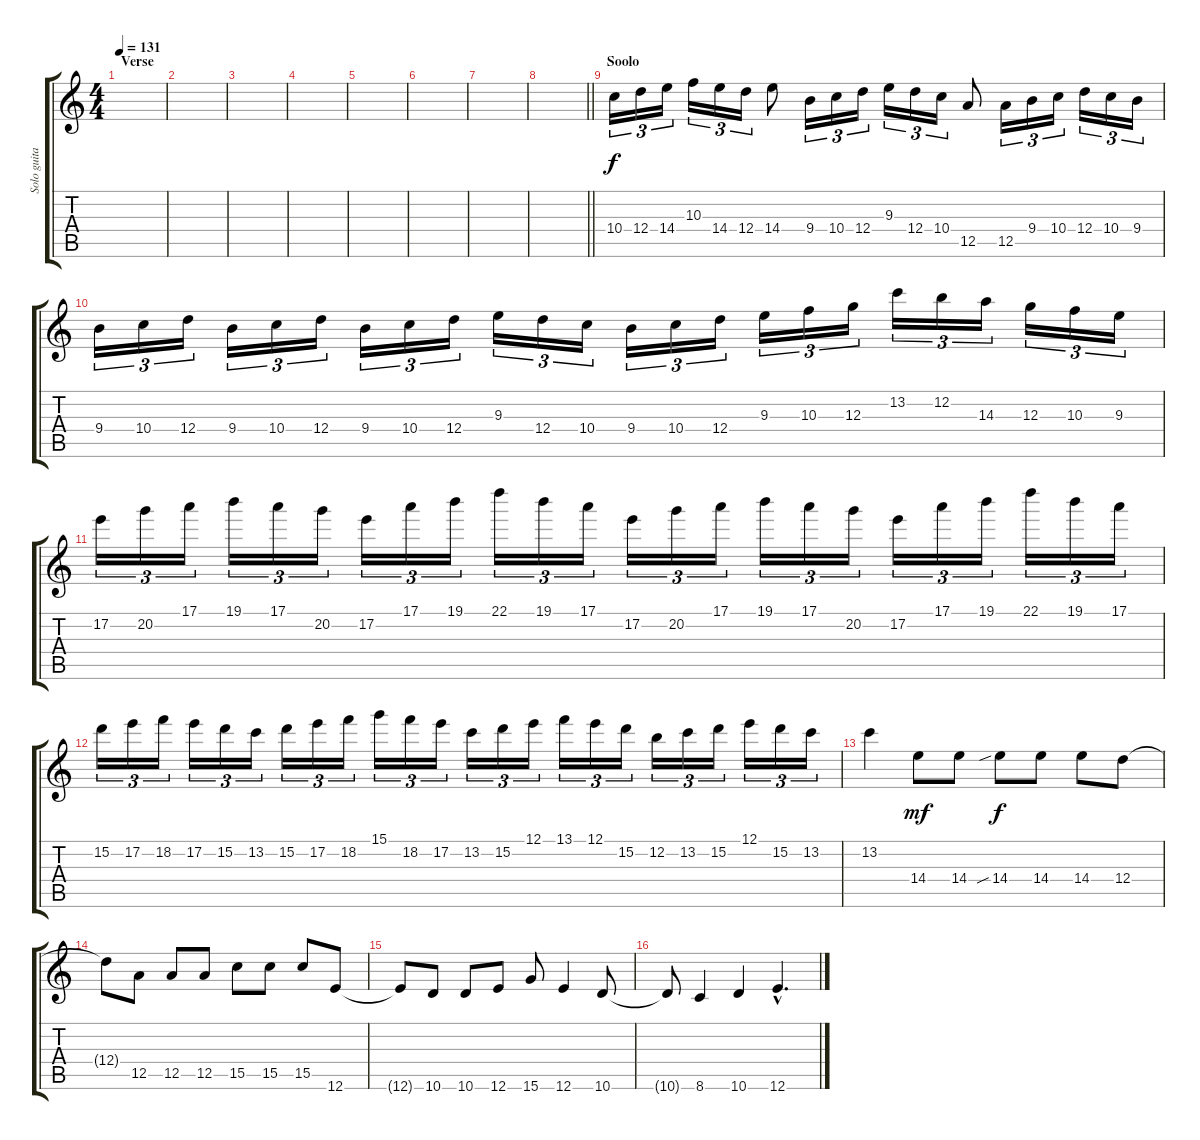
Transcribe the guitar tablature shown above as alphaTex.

\track ("Solo guitar" "Solo guita") {instrument distortionguitar}
\staff {score tabs}
\tuning (E4 B3 G3 D3 A2 E2) {hide}
\ts (4 4)
\section ("" "Verse")
\tempo 131
\clef g2
\ks c
|
|
|
|
|
|
|
\barLineRight lightlight
|
\section ("" "Soolo")
10.4.16{tu (3 2) balance 8} 12.4.16{tu (3 2)} 14.4.16{tu (3 2)} 10.3.16{tu (3 2)} 14.4.16{tu (3 2)} 12.4.16{tu (3 2)} 14.4.8 9.4.16{tu (3 2)} 10.4.16{tu (3 2)} 12.4.16{tu (3 2)} 9.3.16{tu (3 2)} 12.4.16{tu (3 2)} 10.4.16{tu (3 2)} 12.5.8 12.5.16{tu (3 2)} 9.4.16{tu (3 2)} 10.4.16{tu (3 2)} 12.4.16{tu (3 2)} 10.4.16{tu (3 2)} 9.4.16{tu (3 2)} |
9.4.16{tu (3 2)} 10.4.16{tu (3 2)} 12.4.16{tu (3 2)} 9.4.16{tu (3 2)} 10.4.16{tu (3 2)} 12.4.16{tu (3 2)} 9.4.16{tu (3 2)} 10.4.16{tu (3 2)} 12.4.16{tu (3 2)} 9.3.16{tu (3 2)} 12.4.16{tu (3 2)} 10.4.16{tu (3 2)} 9.4.16{tu (3 2)} 10.4.16{tu (3 2)} 12.4.16{tu (3 2)} 9.3.16{tu (3 2)} 10.3.16{tu (3 2)} 12.3.16{tu (3 2)} 13.2.16{tu (3 2)} 12.2.16{tu (3 2)} 14.3.16{tu (3 2)} 12.3.16{tu (3 2)} 10.3.16{tu (3 2)} 9.3.16{tu (3 2)} |
17.2.16{tu (3 2)} 20.2.16{tu (3 2)} 17.1.16{tu (3 2)} 19.1.16{tu (3 2)} 17.1.16{tu (3 2)} 20.2.16{tu (3 2)} 17.2.16{tu (3 2)} 17.1.16{tu (3 2)} 19.1.16{tu (3 2)} 22.1.16{tu (3 2)} 19.1.16{tu (3 2)} 17.1.16{tu (3 2)} 17.2.16{tu (3 2)} 20.2.16{tu (3 2)} 17.1.16{tu (3 2)} 19.1.16{tu (3 2)} 17.1.16{tu (3 2)} 20.2.16{tu (3 2)} 17.2.16{tu (3 2)} 17.1.16{tu (3 2)} 19.1.16{tu (3 2)} 22.1.16{tu (3 2)} 19.1.16{tu (3 2)} 17.1.16{tu (3 2)} |
15.2.16{tu (3 2)} 17.2.16{tu (3 2)} 18.2.16{tu (3 2)} 17.2.16{tu (3 2)} 15.2.16{tu (3 2)} 13.2.16{tu (3 2)} 15.2.16{tu (3 2)} 17.2.16{tu (3 2)} 18.2.16{tu (3 2)} 15.1.16{tu (3 2)} 18.2.16{tu (3 2)} 17.2.16{tu (3 2)} 13.2.16{tu (3 2)} 15.2.16{tu (3 2)} 12.1.16{tu (3 2)} 13.1.16{tu (3 2)} 12.1.16{tu (3 2)} 15.2.16{tu (3 2)} 12.2.16{tu (3 2)} 13.2.16{tu (3 2)} 15.2.16{tu (3 2)} 12.1.16{tu (3 2)} 15.2.16{tu (3 2)} 13.2.16{tu (3 2)} |
13.2.4 14.4.8{dy mf} 14.4.8 14.4{sib}.8{dy f} 14.4.8 14.4.8 12.4.8 |
12.4{t}.8 12.5.8 12.5.8 12.5.8 15.5.8 15.5.8 15.5.8 12.6.8 |
12.6{t}.8 10.6.8 10.6.8 12.6.8 15.6.8 12.6.4 10.6.8 |
10.6{t}.8 8.6.4 10.6.4 12.6{hac}.4{d}
